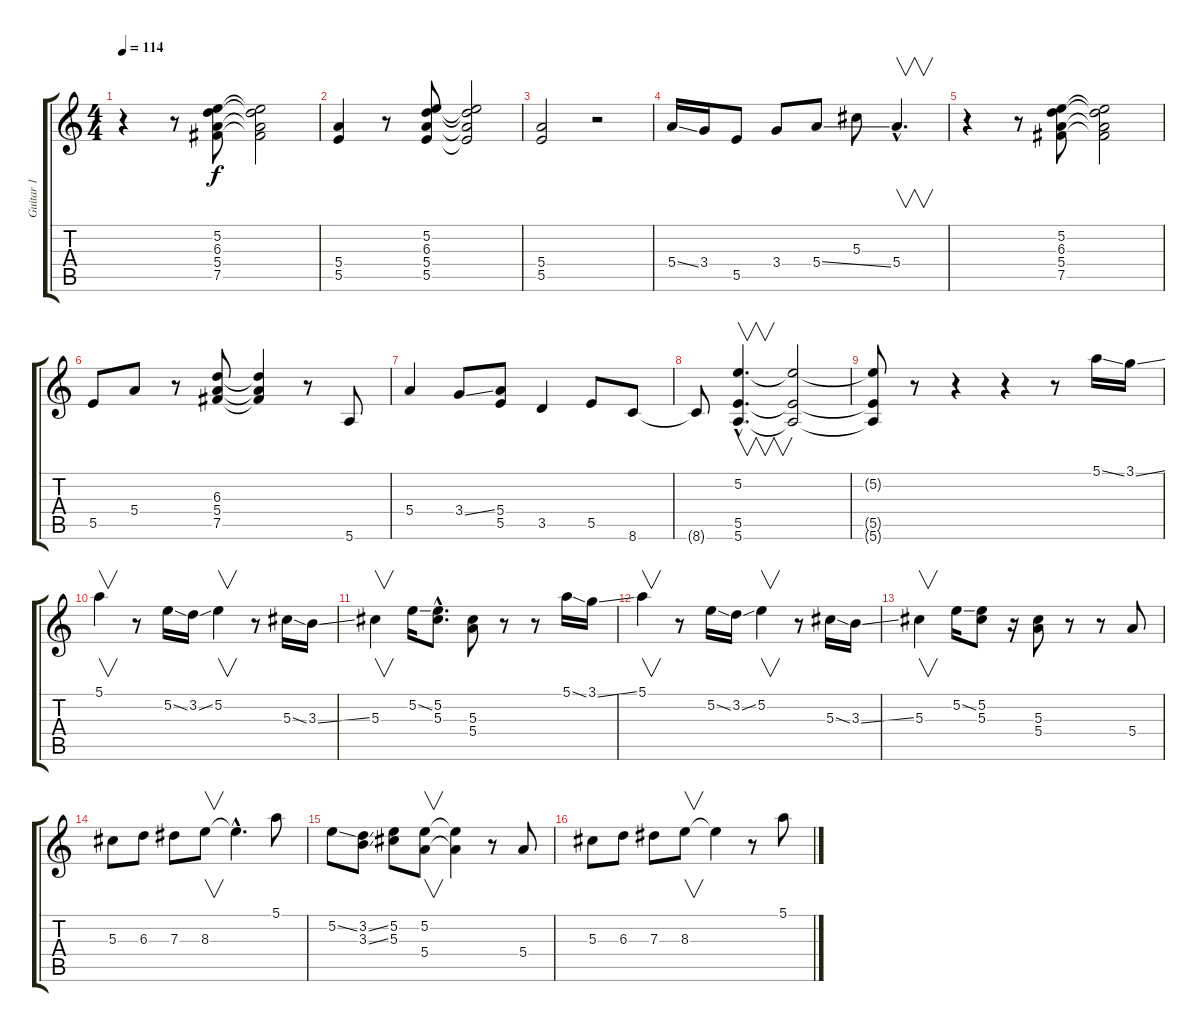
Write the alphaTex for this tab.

\track ("Guitar 1" "Guitar 1") {instrument overdrivenguitar}
\staff {score tabs}
\tuning (E4 B3 Ab3 E3 B2 E2) {hide}
\ts (4 4)
\tempo 114
\clef g2
\ks c
r.4{dy f} r.8 (5.2 6.3 5.4 7.5).8 (5.2{t} 6.3{t} 5.4{t} 7.5{t}).2 |
(5.4 5.5).4 r.8 (5.2 6.3 5.4 5.5).8 (5.2{t} 6.3{t} 5.4{t} 5.5{t}).2 |
(5.4 5.5).2 r.2 |
5.4{ss}.16 3.4.16 5.5.8 3.4.8 5.4{ss}.8 5.3.8 5.4{hac}.4{v d} |
r.4 r.8 (5.2 6.3 5.4 7.5).8 (5.2{t} 6.3{t} 5.4{t} 7.5{t}).2 |
5.5.8 5.4.8 r.8 (6.3 5.4 7.5).8 (6.3{t} 5.4{t} 7.5{t}).4 r.8 5.6.8 |
5.4.4 3.4{ss}.8 (5.4 5.5).8 3.5.4 5.5.8 8.6.8 |
8.6{t}.8 (5.2{hac} 5.5{hac} 5.6{hac}).4{v d} (5.2{t} 5.5{t} 5.6{t}).2 |
(5.2{t} 5.5{t} 5.6{t}).8 r.8 r.4 r.4 r.8 5.1{ss}.16 3.1{ss}.16 |
5.1.4{v} r.8 5.2{ss}.16 3.2{ss}.16 5.2.4{v} r.8 5.3{ss}.16 3.3{ss}.16 |
5.3.4{v} 5.2{ss}.16 (5.2{hac} 5.3{hac}).8{d} (5.3 5.4).8 r.8 r.8 5.1{ss}.16 3.1{ss}.16 |
5.1.4{v} r.8 5.2{ss}.16 3.2{ss}.16 5.2.4{v} r.8 5.3{ss}.16 3.3{ss}.16 |
5.3.4{v} 5.2{ss}.16 (5.2 5.3).8 r.16 (5.3 5.4).8 r.8 r.8 5.4.8 |
5.3.8 6.3.8 7.3.8 8.3.8{v} 8.3{hac t}.4{d} 5.1.8 |
5.2{ss}.8 (3.2{ss} 3.3{ss}).8 (5.2 5.3).8 (5.2 5.4).8{v} (5.2{t} 5.4{t}).4 r.8 5.4.8 |
5.3.8 6.3.8 7.3.8 8.3.8{v} 8.3{t}.4 r.8 5.1.8
